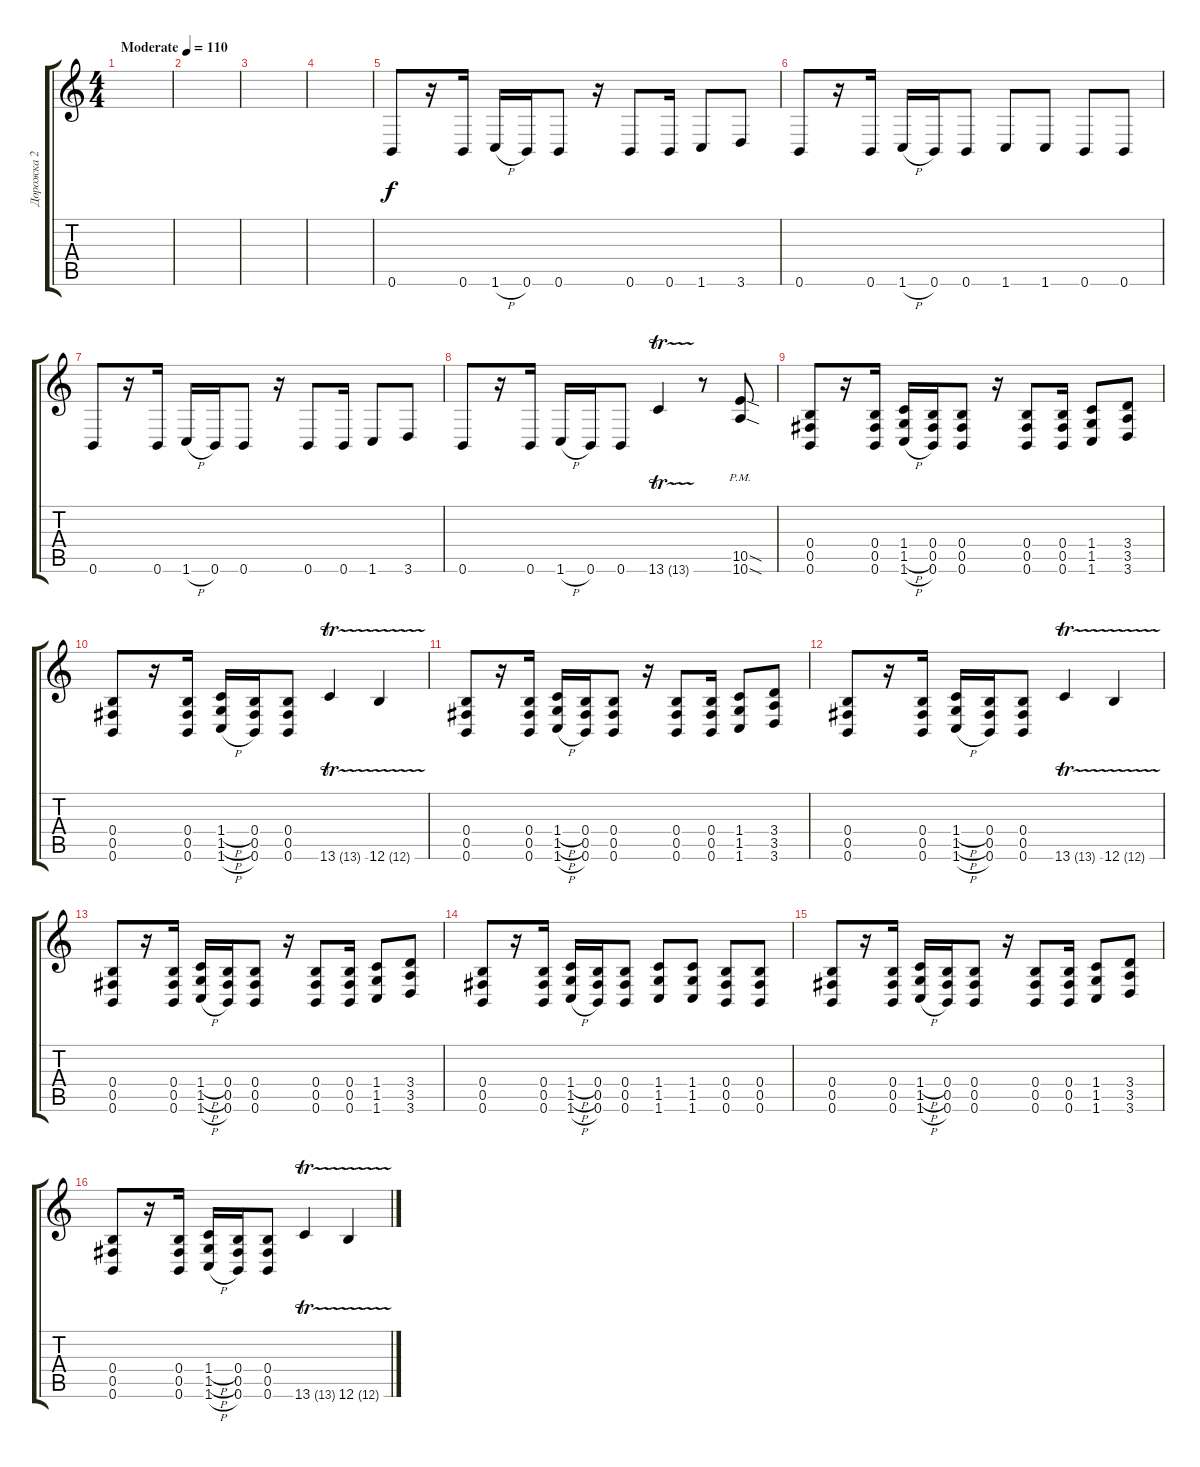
\track ("Дорожка 2" "Дорожка 2") {instrument distortionguitar}
\staff {score tabs}
\tuning (Db4 Ab3 E3 B2 Gb2 B1) {hide}
\ts (4 4)
\tempo (110 "Moderate")
\clef g2
\ks c
|
|
|
|
0.6.8 r.16 0.6.16 1.6{h}.16 0.6.16 0.6.8 r.16 0.6.8 0.6.16 1.6.8 3.6.8 |
0.6.8 r.16 0.6.16 1.6{h}.16 0.6.16 0.6.8 1.6.8 1.6.8 0.6.8 0.6.8 |
0.6.8 r.16 0.6.16 1.6{h}.16 0.6.16 0.6.8 r.16 0.6.8 0.6.16 1.6.8 3.6.8 |
0.6.8 r.16 0.6.16 1.6{h}.16 0.6.16 0.6.8 13.6{tr (13 32)}.4 r.8 (10.5{sod pm} 10.6{sod pm}).8 |
(0.4 0.5 0.6).8 r.16 (0.4 0.5 0.6).16 (1.4 1.5{h} 1.6{h}).16 (0.4 0.5 0.6).16 (0.4 0.5 0.6).8 r.16 (0.4 0.5 0.6).8 (0.4 0.5 0.6).16 (1.4 1.5 1.6).8 (3.4 3.5 3.6).8 |
(0.4 0.5 0.6).8 r.16 (0.4 0.5 0.6).16 (1.4{h} 1.5{h} 1.6{h}).16 (0.4 0.5 0.6).16 (0.4 0.5 0.6).8 13.6{tr (13 32)}.4 12.6{tr (12 32)}.4 |
(0.4 0.5 0.6).8 r.16 (0.4 0.5 0.6).16 (1.4{h} 1.5{h} 1.6{h}).16 (0.4 0.5 0.6).16 (0.4 0.5 0.6).8 r.16 (0.4 0.5 0.6).8 (0.4 0.5 0.6).16 (1.4 1.5 1.6).8 (3.4 3.5 3.6).8 |
(0.4 0.5 0.6).8 r.16 (0.4 0.5 0.6).16 (1.4{h} 1.5{h} 1.6{h}).16 (0.4 0.5 0.6).16 (0.4 0.5 0.6).8 13.6{tr (13 32)}.4 12.6{tr (12 32)}.4 |
(0.4 0.5 0.6).8 r.16 (0.4 0.5 0.6).16 (1.4{h} 1.5{h} 1.6{h}).16 (0.4 0.5 0.6).16 (0.4 0.5 0.6).8 r.16 (0.4 0.5 0.6).8 (0.4 0.5 0.6).16 (1.4 1.5 1.6).8 (3.4 3.5 3.6).8 |
(0.4 0.5 0.6).8 r.16 (0.4 0.5 0.6).16 (1.4{h} 1.5{h} 1.6{h}).16 (0.4 0.5 0.6).16 (0.4 0.5 0.6).8 (1.4 1.5 1.6).8 (1.4 1.5 1.6).8 (0.4 0.5 0.6).8 (0.4 0.5 0.6).8 |
(0.4 0.5 0.6).8 r.16 (0.4 0.5 0.6).16 (1.4{h} 1.5{h} 1.6{h}).16 (0.4 0.5 0.6).16 (0.4 0.5 0.6).8 r.16 (0.4 0.5 0.6).8 (0.4 0.5 0.6).16 (1.4 1.5 1.6).8 (3.4 3.5 3.6).8 |
(0.4 0.5 0.6).8 r.16 (0.4 0.5 0.6).16 (1.4{h} 1.5{h} 1.6{h}).16 (0.4 0.5 0.6).16 (0.4 0.5 0.6).8 13.6{tr (13 32)}.4 12.6{tr (12 32)}.4
